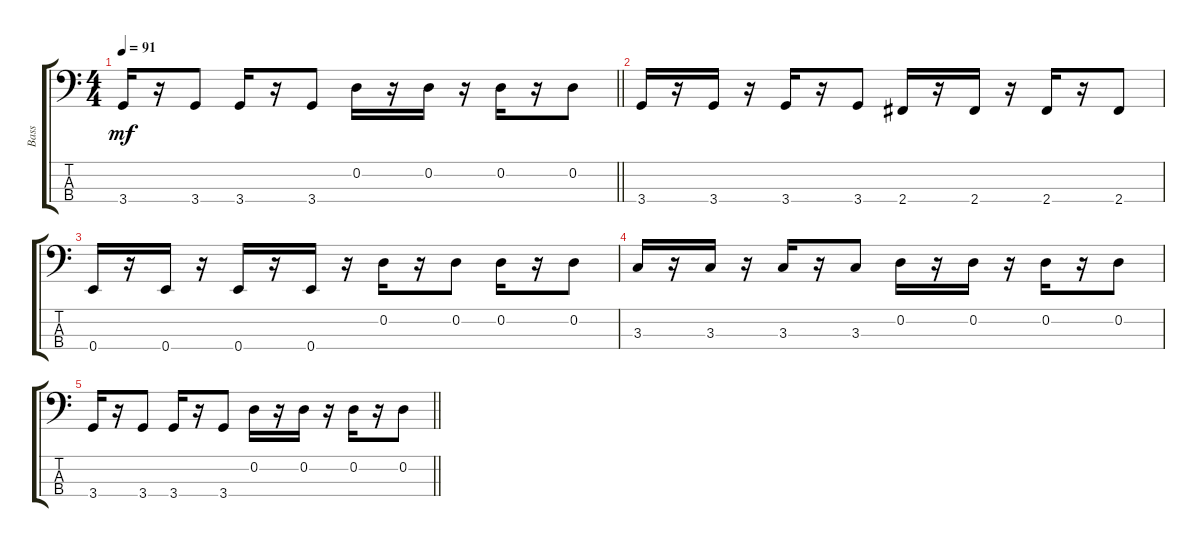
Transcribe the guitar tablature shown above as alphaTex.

\track ("Bass" "Bass") {instrument electricbassfinger}
\staff {score tabs}
\tuning (G2 D2 A1 E1) {hide}
\ts (4 4)
\tempo 91
\clef f4
\barLineRight lightlight
\ks c
3.4.16{dy mf} r.16 3.4.8 3.4.16 r.16 3.4.8 0.2.16 r.16 0.2.16 r.16 0.2.16 r.16 0.2.8 |
3.4.16 r.16 3.4.16 r.16 3.4.16 r.16 3.4.8 2.4.16 r.16 2.4.16 r.16 2.4.16 r.16 2.4.8 |
0.4.16 r.16 0.4.16 r.16 0.4.16 r.16 0.4.16 r.16 0.2.16 r.16 0.2.8 0.2.16 r.16 0.2.8 |
3.3.16 r.16 3.3.16 r.16 3.3.16 r.16 3.3.8 0.2.16 r.16 0.2.16 r.16 0.2.16 r.16 0.2.8 |
\barLineRight lightlight
3.4.16 r.16 3.4.8 3.4.16 r.16 3.4.8 0.2.16 r.16 0.2.16 r.16 0.2.16 r.16 0.2.8
